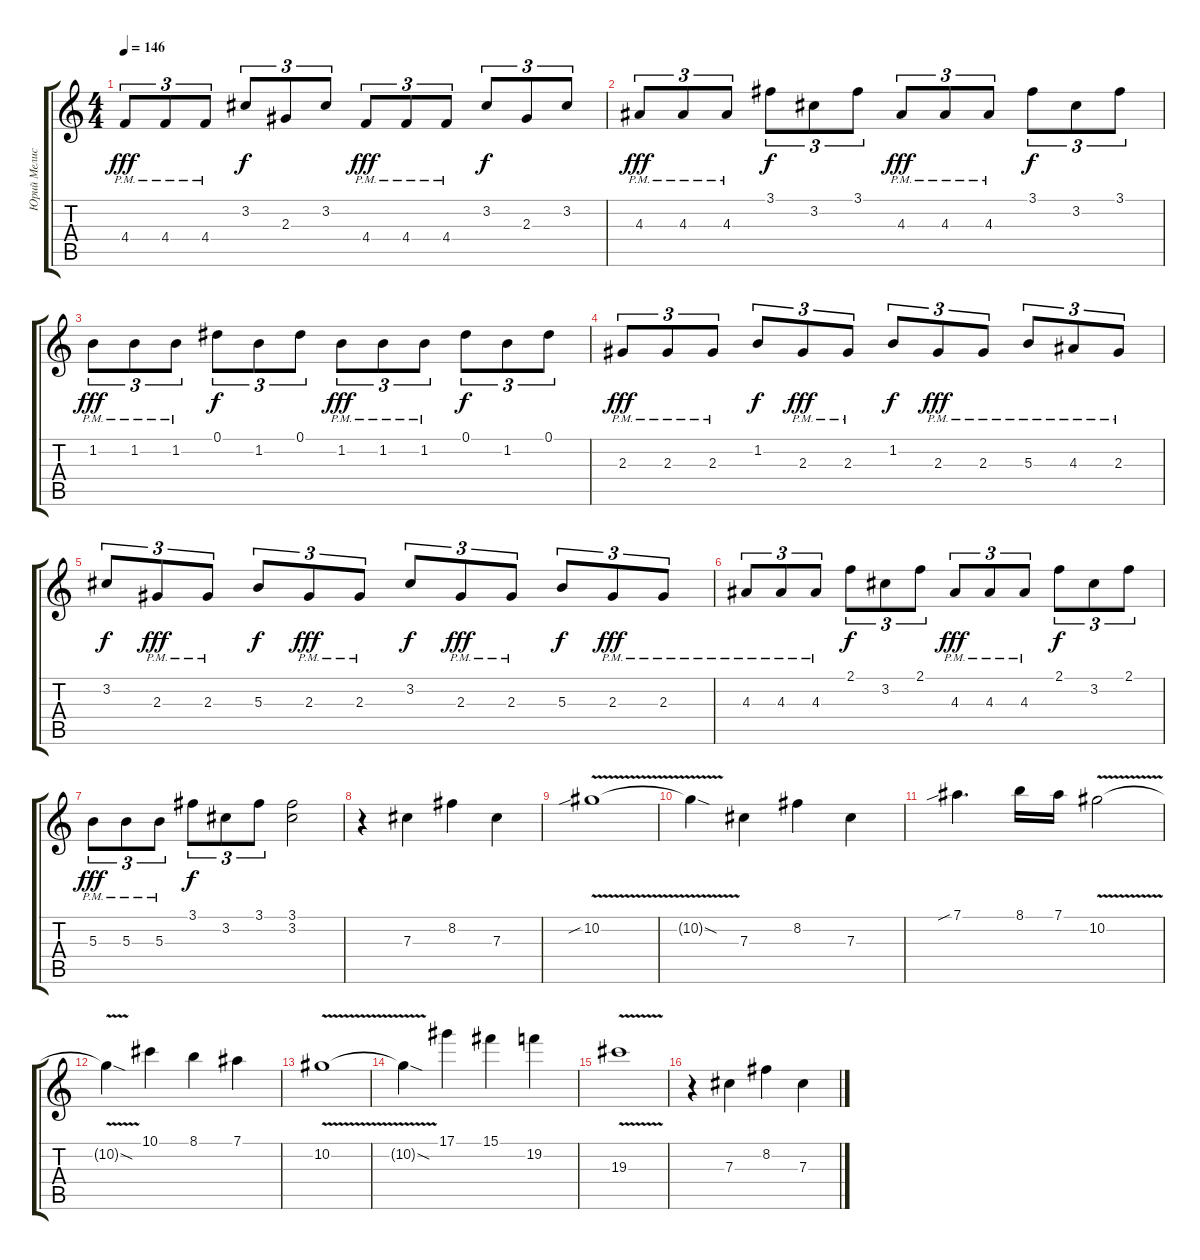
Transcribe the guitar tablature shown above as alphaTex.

\track ("Юрий Мелисов" "Юрий Мелис") {instrument distortionguitar}
\staff {score tabs}
\tuning (Eb4 Bb3 Gb3 Db3 Ab2 Eb2) {hide}
\ts (4 4)
\tempo 146
\clef g2
\ks c
4.4{pm}.8{tu (3 2) dy fff} 4.4{pm}.8{tu (3 2)} 4.4{pm}.8{tu (3 2)} 3.2.8{tu (3 2) dy f} 2.3.8{tu (3 2)} 3.2.8{tu (3 2)} 4.4{pm}.8{tu (3 2) dy fff} 4.4{pm}.8{tu (3 2)} 4.4{pm}.8{tu (3 2)} 3.2.8{tu (3 2) dy f} 2.3.8{tu (3 2)} 3.2.8{tu (3 2)} |
4.3{pm}.8{tu (3 2) dy fff} 4.3{pm}.8{tu (3 2)} 4.3{pm}.8{tu (3 2)} 3.1.8{tu (3 2) dy f} 3.2.8{tu (3 2)} 3.1.8{tu (3 2)} 4.3{pm}.8{tu (3 2) dy fff} 4.3{pm}.8{tu (3 2)} 4.3{pm}.8{tu (3 2)} 3.1.8{tu (3 2) dy f} 3.2.8{tu (3 2)} 3.1.8{tu (3 2)} |
1.2{pm}.8{tu (3 2) dy fff} 1.2{pm}.8{tu (3 2)} 1.2{pm}.8{tu (3 2)} 0.1.8{tu (3 2) dy f} 1.2.8{tu (3 2)} 0.1.8{tu (3 2)} 1.2{pm}.8{tu (3 2) dy fff} 1.2{pm}.8{tu (3 2)} 1.2{pm}.8{tu (3 2)} 0.1.8{tu (3 2) dy f} 1.2.8{tu (3 2)} 0.1.8{tu (3 2)} |
2.3{pm}.8{tu (3 2) dy fff} 2.3{pm}.8{tu (3 2)} 2.3{pm}.8{tu (3 2)} 1.2.8{tu (3 2) dy f} 2.3{pm}.8{tu (3 2) dy fff} 2.3{pm}.8{tu (3 2)} 1.2.8{tu (3 2) dy f} 2.3{pm}.8{tu (3 2) dy fff} 2.3{pm}.8{tu (3 2)} 5.3{pm}.8{tu (3 2)} 4.3{pm}.8{tu (3 2)} 2.3{pm}.8{tu (3 2)} |
3.2.8{tu (3 2) dy f} 2.3{pm}.8{tu (3 2) dy fff} 2.3{pm}.8{tu (3 2)} 5.3.8{tu (3 2) dy f} 2.3{pm}.8{tu (3 2) dy fff} 2.3{pm}.8{tu (3 2)} 3.2.8{tu (3 2) dy f} 2.3{pm}.8{tu (3 2) dy fff} 2.3{pm}.8{tu (3 2)} 5.3.8{tu (3 2) dy f} 2.3{pm}.8{tu (3 2) dy fff} 2.3{pm}.8{tu (3 2)} |
4.3{pm}.8{tu (3 2)} 4.3{pm}.8{tu (3 2)} 4.3{pm}.8{tu (3 2)} 2.1.8{tu (3 2) dy f} 3.2.8{tu (3 2)} 2.1.8{tu (3 2)} 4.3{pm}.8{tu (3 2) dy fff} 4.3{pm}.8{tu (3 2)} 4.3{pm}.8{tu (3 2)} 2.1.8{tu (3 2) dy f} 3.2.8{tu (3 2)} 2.1.8{tu (3 2)} |
5.3{pm}.8{tu (3 2) dy fff} 5.3{pm}.8{tu (3 2)} 5.3{pm}.8{tu (3 2)} 3.1.8{tu (3 2) dy f} 3.2.8{tu (3 2)} 3.1.8{tu (3 2)} (3.1 3.2).2 |
r.4 7.3.4 8.2.4 7.3.4 |
10.2{v sib}.1 |
10.2{sod t}.4 7.3.4 8.2.4 7.3.4 |
7.1{sib}.4{d} 8.1.16 7.1.16 10.2{v}.2 |
10.2{sod t}.4 10.1.4 8.1.4 7.1.4 |
10.2{v}.1 |
10.2{sod t}.4 17.1.4 15.1.4 19.2.4 |
19.3{v}.1 |
r.4 7.3.4 8.2.4 7.3.4
